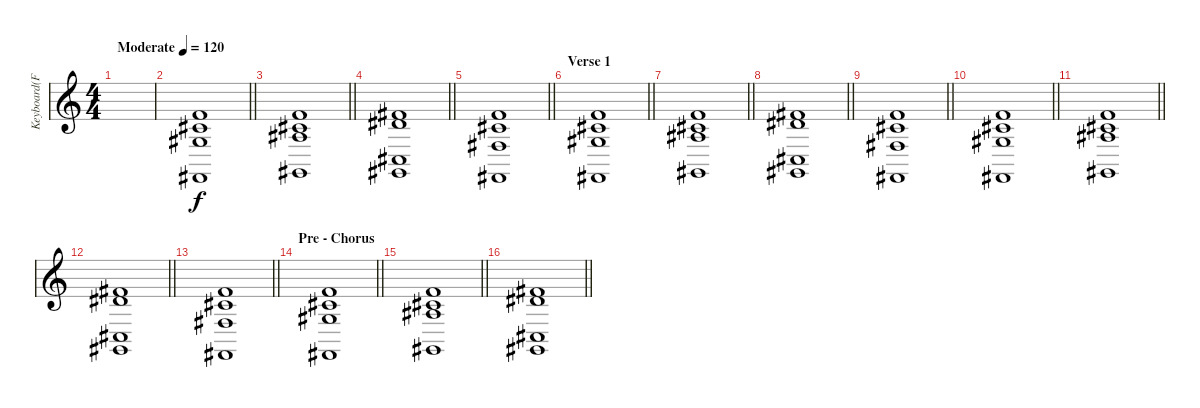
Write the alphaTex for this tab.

\track ("Keyboard(FX)" "Keyboard(F") {instrument lead8bassandlead}
\staff {score}
\tuning (E4 B3 G3 D3 A2 E2) {hide}
\ts (4 4)
\tempo (120 "Moderate")
\clef g2
\ks c
|
\barLineRight lightlight
(6.2 6.3 6.4 2.6).1 |
\barLineRight lightlight
(6.2 6.3 8.4 4.6).1 |
\barLineRight lightlight
(11.3 13.4 4.5 4.6).1 |
\barLineRight lightlight
(10.3 11.4 9.5 2.6).1 |
\section ("" "Verse 1")
\barLineRight lightlight
(6.2 6.3 6.4 2.6).1 |
\barLineRight lightlight
(6.2 6.3 8.4 4.6).1 |
\barLineRight lightlight
(11.3 13.4 4.5 4.6).1 |
\barLineRight lightlight
(10.3 11.4 9.5 2.6).1 |
\barLineRight lightlight
(6.2 6.3 6.4 2.6).1 |
\barLineRight lightlight
(6.2 6.3 8.4 4.6).1 |
\barLineRight lightlight
(11.3 13.4 4.5 4.6).1 |
\barLineRight lightlight
(10.3 11.4 9.5 2.6).1 |
\section ("" "Pre - Chorus")
\barLineRight lightlight
(6.2 6.3 6.4 2.6).1 |
\barLineRight lightlight
(6.2 6.3 8.4 4.6).1 |
\barLineRight lightlight
(11.3 13.4 4.5 4.6).1
